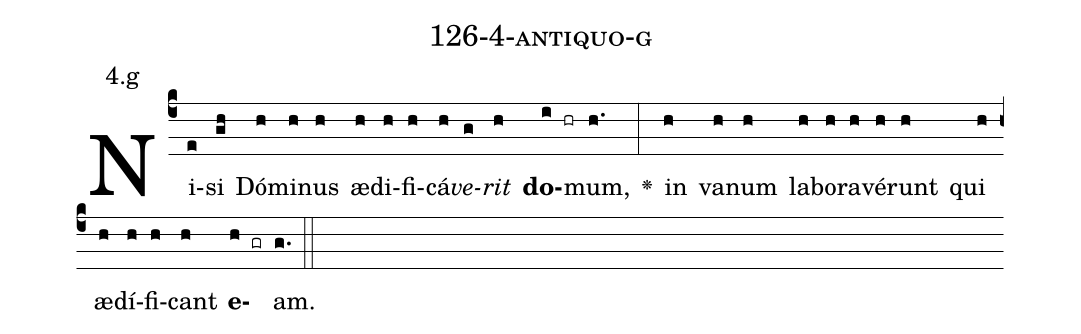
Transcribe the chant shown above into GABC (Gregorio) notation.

name: 126-4-antiquo-g;
annotation: 4.g;
%%
(c4)Ni(e)si(gh) Dó(h)mi(h)nus(h) æ(h)di(h)fi(h)cá(h)<i>ve</i>(g)<i>rit</i>(h) <b>do</b>(i hr)mum,(h.) <v>\greheightstar</v>(:) in(h) va(h)num(h) la(h)bo(h)ra(h)vé(h)runt(h) qui(h) æ(h)dí(h)fi(h)cant(h) <b>e</b>(h gr)am.(g.) (::)


%E(h) u(h) o(h) u(h) a(h) e.(g.) (::)
